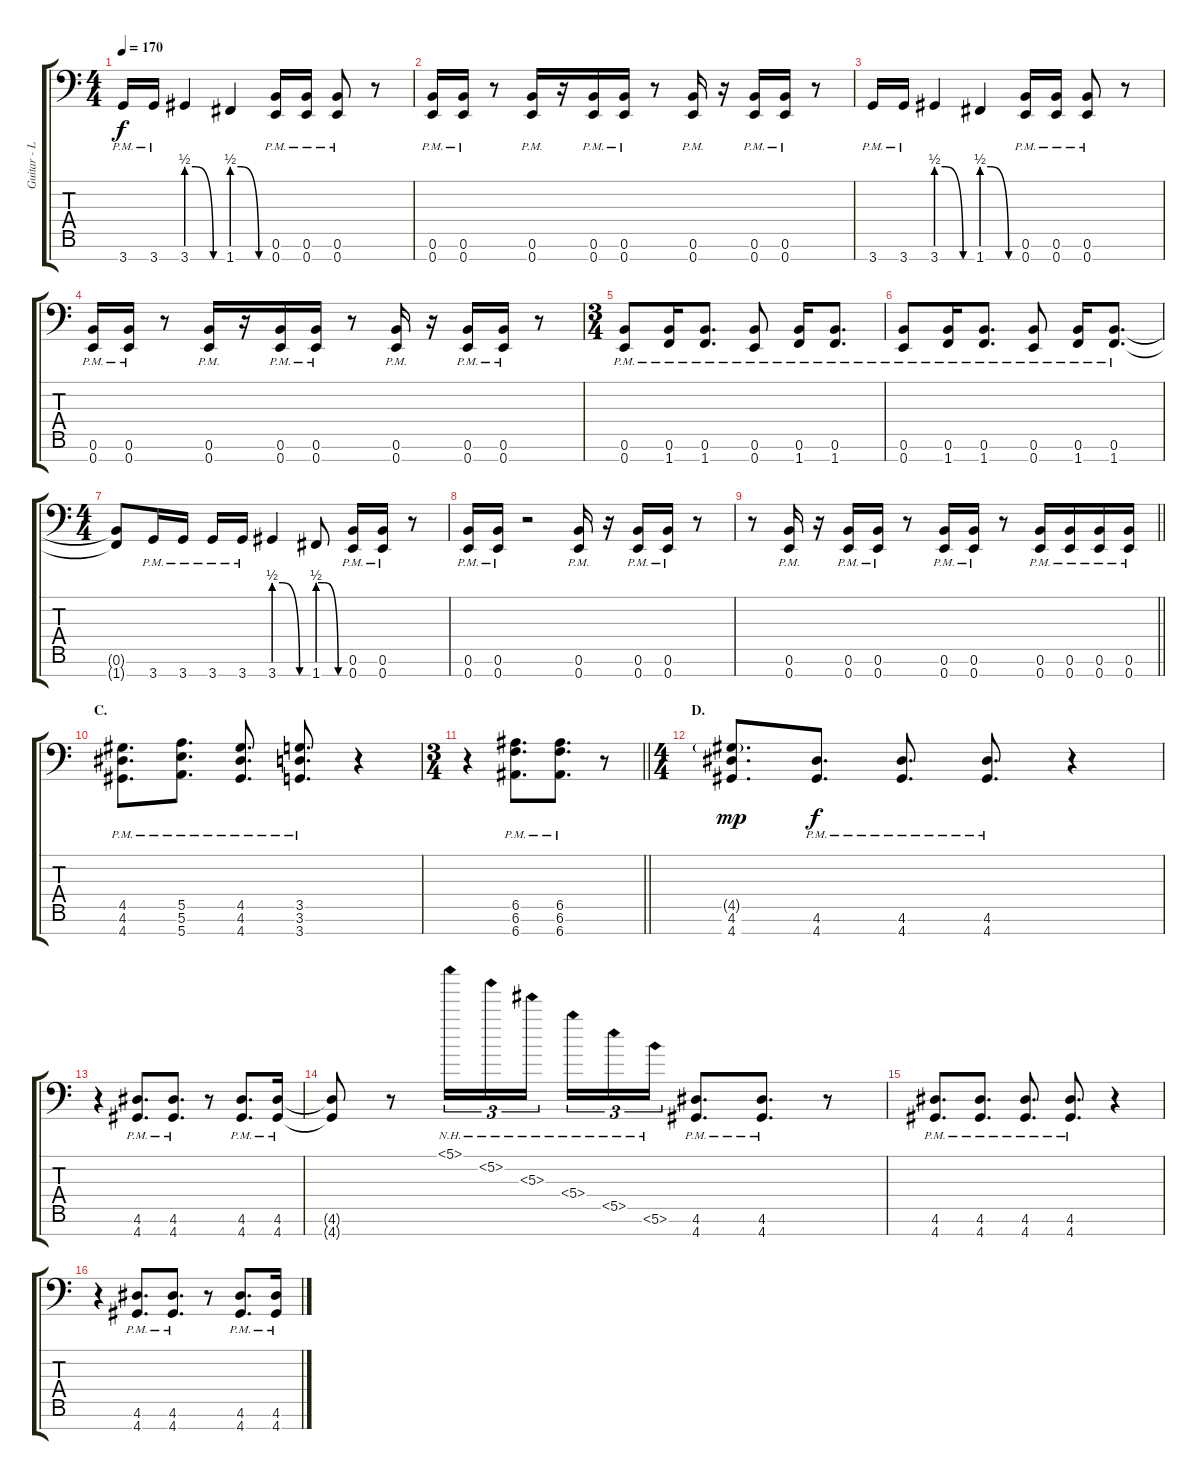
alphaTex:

\track ("Guitar - Left" "Guitar - L") {instrument distortionguitar}
\staff {score tabs}
\tuning (E4 B3 Gb3 B2 E2 B1 E1) {hide}
\ts (4 4)
\tempo 170
\clef f4
\ks c
3.7{pm}.16{dy f} 3.7{pm}.16 3.7{be (custom 0 2 15 2 45 0 60 0)}.4 1.7{be (custom 0 2 15 2 45 0 60 0)}.4 (0.6{pm} 0.7{pm}).16 (0.6{pm} 0.7{pm}).16 (0.6{pm} 0.7{pm}).8 r.8 |
(0.6{pm} 0.7{pm}).16 (0.6{pm} 0.7{pm}).16 r.8 (0.6{pm} 0.7{pm}).16 r.16 (0.6{pm} 0.7{pm}).16 (0.6{pm} 0.7{pm}).16 r.8 (0.6{pm} 0.7{pm}).16 r.16 (0.6{pm} 0.7{pm}).16 (0.6{pm} 0.7{pm}).16 r.8 |
3.7{pm}.16 3.7{pm}.16 3.7{be (custom 0 2 15 2 45 0 60 0)}.4 1.7{be (custom 0 2 15 2 45 0 60 0)}.4 (0.6{pm} 0.7{pm}).16 (0.6{pm} 0.7{pm}).16 (0.6{pm} 0.7{pm}).8 r.8 |
(0.6{pm} 0.7{pm}).16 (0.6{pm} 0.7{pm}).16 r.8 (0.6{pm} 0.7{pm}).16 r.16 (0.6{pm} 0.7{pm}).16 (0.6{pm} 0.7{pm}).16 r.8 (0.6{pm} 0.7{pm}).16 r.16 (0.6{pm} 0.7{pm}).16 (0.6{pm} 0.7{pm}).16 r.8 |
\ts (3 4)
(0.6{pm} 0.7{pm}).8 (0.6{pm} 1.7{pm}).16 (0.6{pm} 1.7{pm}).8{d} (0.6{pm} 0.7{pm}).8 (0.6{pm} 1.7{pm}).16 (0.6{pm} 1.7{pm}).8{d} |
(0.6{pm} 0.7{pm}).8 (0.6{pm} 1.7{pm}).16 (0.6{pm} 1.7{pm}).8{d} (0.6{pm} 0.7{pm}).8 (0.6{pm} 1.7{pm}).16 (0.6{pm} 1.7{pm}).8{d} |
\ts (4 4)
(0.6{t} 1.7{t}).8 3.7{pm}.16 3.7{pm}.16 3.7{pm}.16 3.7{pm}.16 3.7{be (custom 0 2 15 2 45 0 60 0)}.4 1.7{be (custom 0 2 15 2 45 0 60 0)}.8 (0.6{pm} 0.7{pm}).16 (0.6{pm} 0.7{pm}).16 r.8 |
(0.6{pm} 0.7{pm}).16 (0.6{pm} 0.7{pm}).16 r.2 (0.6{pm} 0.7{pm}).16 r.16 (0.6{pm} 0.7{pm}).16 (0.6{pm} 0.7{pm}).16 r.8 |
\barLineRight lightlight
r.8 (0.6{pm} 0.7{pm}).16 r.16 (0.6{pm} 0.7{pm}).16 (0.6{pm} 0.7{pm}).16 r.8 (0.6{pm} 0.7{pm}).16 (0.6{pm} 0.7{pm}).16 r.8 (0.6{pm} 0.7{pm}).16 (0.6{pm} 0.7{pm}).16 (0.6{pm} 0.7{pm}).16 (0.6{pm} 0.7{pm}).16 |
\section ("" "C.")
(4.5{pm} 4.6{pm} 4.7{pm}).8{d} (5.5{pm} 5.6{pm} 5.7{pm}).8{d} (4.5{pm} 4.6{pm} 4.7{pm}).8{d} (3.5{pm} 3.6{pm} 3.7{pm}).8{d} r.4 |
\ts (3 4)
\barLineRight lightlight
r.4 (6.5{pm} 6.6{pm} 6.7{pm}).8{d} (6.5{pm} 6.6{pm} 6.7{pm}).8{d} r.8 |
\ts (4 4)
\section ("" "D.")
(4.5{g} 4.6 4.7).8{d dy mp} (4.6{pm} 4.7{pm}).8{d dy f} (4.6{pm} 4.7{pm}).8{d} (4.6{pm} 4.7{pm}).8{d} r.4 |
r.4 (4.6{pm} 4.7{pm}).8{d} (4.6{pm} 4.7{pm}).8{d} r.8 (4.6{pm} 4.7{pm}).8{d} (4.6{pm} 4.7{pm}).16 |
(4.6{t} 4.7{t}).8 r.8 5.1{nh}.16{tu (3 2)} 5.2{nh}.16{tu (3 2)} 5.3{nh}.16{tu (3 2) beam splitsecondary} 5.4{nh}.16{tu (3 2)} 5.5{nh}.16{tu (3 2)} 5.6{nh}.16{tu (3 2)} (4.6{pm} 4.7{pm}).8{d} (4.6{pm} 4.7{pm}).8{d} r.8 |
(4.6{pm} 4.7{pm}).8{d} (4.6{pm} 4.7{pm}).8{d} (4.6{pm} 4.7{pm}).8{d} (4.6{pm} 4.7{pm}).8{d} r.4 |
r.4 (4.6{pm} 4.7{pm}).8{d} (4.6{pm} 4.7{pm}).8{d} r.8 (4.6{pm} 4.7{pm}).8{d} (4.6{pm} 4.7{pm}).16
